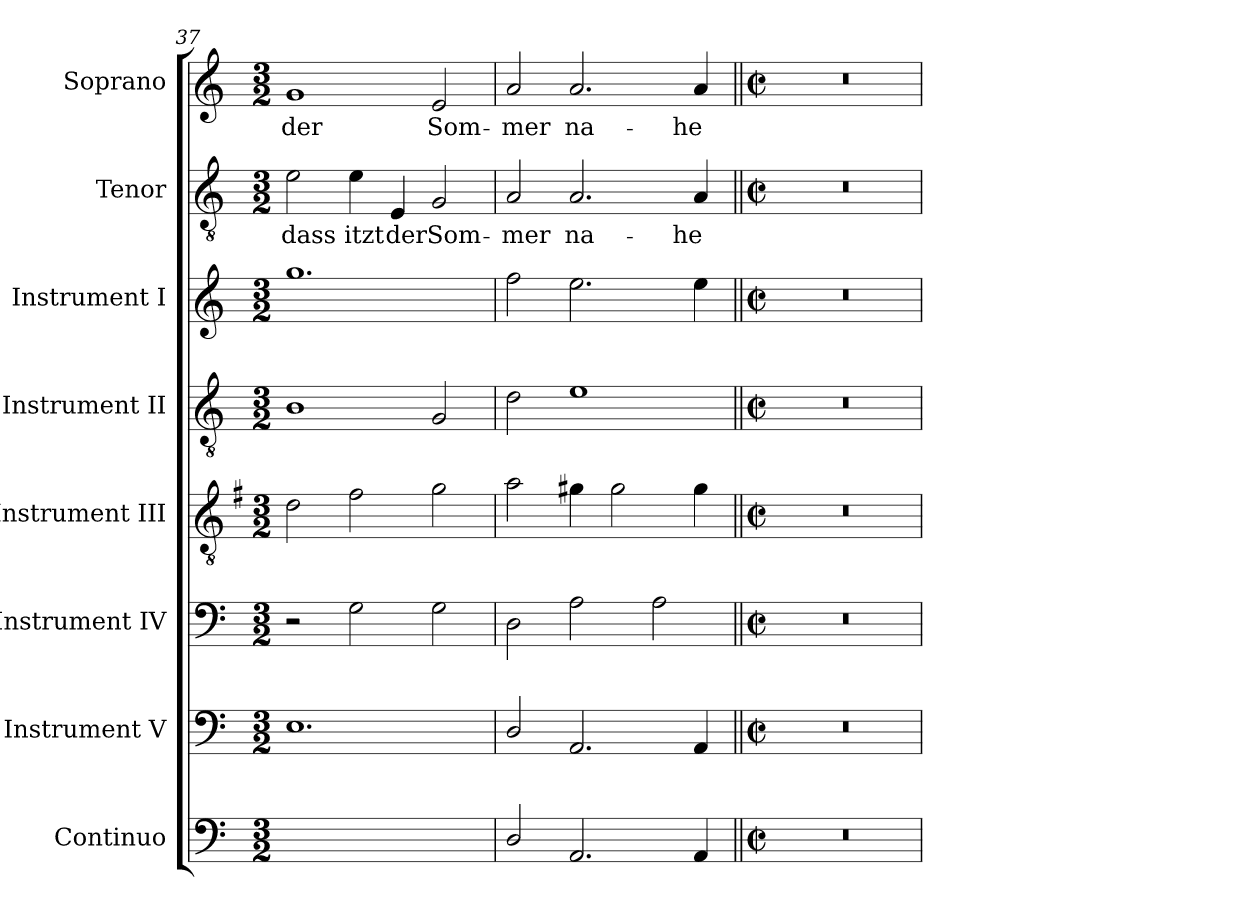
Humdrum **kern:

**kern	**text	**kern	**kern	**kern	**kern	**kern	**kern	**text	**kern	**text
*part8	*part8	*part7	*part6	*part5	*part4	*part3	*part2	*part2	*part1	*part1
*staff8	*staff8	*staff7	*staff6	*staff5	*staff4	*staff3	*staff2	*staff2	*staff1	*staff1
*I"Continuo	*	*I"Instrument V	*I"Instrument IV	*I"Instrument III	*I"Instrument II	*I"Instrument I	*I"Tenor	*	*I"Soprano	*
*	*	*I'V	*I'IV	*I'III	*I'II	*I'I	*I'T	*	*I'S	*
*clefF4	*	*clefF4	*clefF4	*clefGv2	*clefGv2	*clefG2	*clefGv2	*	*clefG2	*
*	*	*	*	*ITrd4c7	*	*	*	*	*	*
*k[]	*	*k[]	*k[]	*k[]	*k[]	*k[]	*k[]	*	*k[]	*
*C:	*	*C:	*C:	*C:	*C:	*C:	*C:	*	*C:	*
*M3/2	*	*M3/2	*M3/2	*M3/2	*M3/2	*M3/2	*M3/2	*	*M3/2	*
=37	=37	=37	=37	=37	=37	=37	=37	=37	=37	=37
!	!	!	!	!	!	!	!	!LO:LY:b	!	!LO:LY:b
[1Eyy	.	1.E	2r	2G	1B	1.gg	2e	dass	1g	der
!	!	!	!	!	!	!	!	!LO:LY:b	!	!
.	.	.	2G	2B	.	.	4e	itzt	.	.
!	!	!	!	!	!	!	!	!LO:LY:b	!	!
.	.	.	.	.	.	.	4E	der	.	.
!	!LO:LY:b	!	!	!	!	!	!	!LO:LY:b	!	!LO:LY:b
2Eyy]	6	.	2G	2c	2G	.	2G	Som-	2e	Som-
=38	=38	=38	=38	=38	=38	=38	=38	=38	=38	=38
!	!	!	!	!	!	!	!	!LO:LY:b	!	!LO:LY:b
2D/	.	2D/	2D	2d	2d	2ff	2A	-mer	2a	-mer
!	!	!	!	!	!	!	!	!LO:LY:b	!	!LO:LY:b
2.AA	.	2.AA	2A	4c#X	1e	2.ee	2.A	na-	2.a	na-
.	.	.	.	2c#	.	.	.	.	.	.
.	.	.	2A	.	.	.	.	.	.	.
!	!	!	!	!	!	!	!	!LO:LY:b	!	!LO:LY:b
4AA	.	4AA	.	4c#	.	4ee	4A	-he	4a	-he
=39||	=39||	=39||	=39||	=39||	=39||	=39||	=39||	=39||	=39||	=39||
*M4/2	*	*M4/2	*M4/2	*M4/2	*M4/2	*M4/2	*M4/2	*	*M4/2	*
*met(c|)	*	*met(c|)	*met(c|)	*met(c|)	*met(c|)	*met(c|)	*met(c|)	*	*met(c|)	*
0r	.	0r	0r	0r	0r	0r	0r	.	0r	.
=	=	=	=	=	=	=	=	=	=	=
*-	*-	*-	*-	*-	*-	*-	*-	*-	*-	*-
